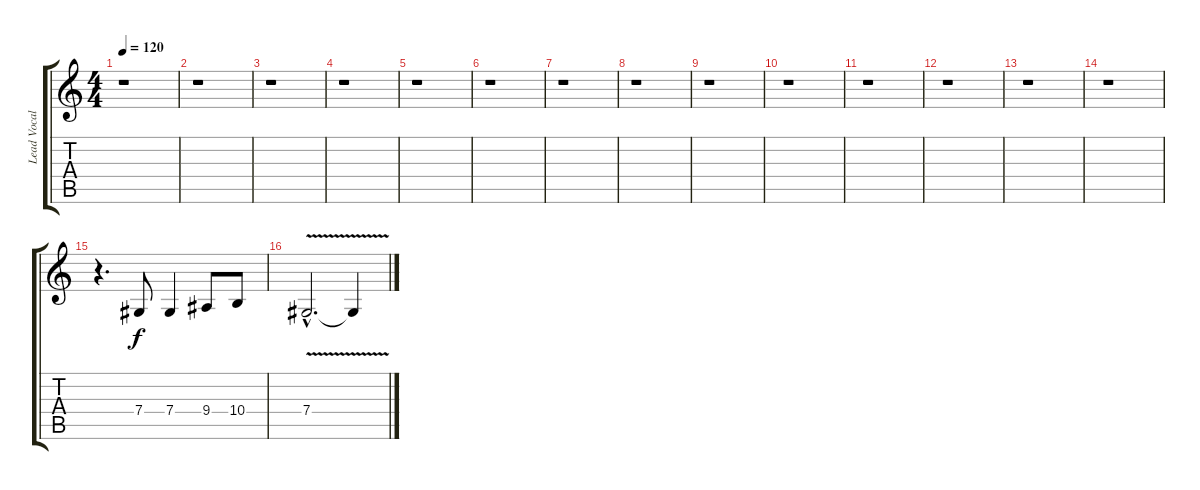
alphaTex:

\track ("Lead Vocal" "Lead Vocal") {instrument tenorsax}
\staff {score tabs}
\tuning (Eb4 Bb3 Gb3 Db3 Ab2 Eb2) {hide}
\ts (4 4)
\tempo 120
\clef g2
\ks c
r.1{dy f} |
r.1 |
r.1 |
r.1 |
r.1 |
r.1 |
r.1 |
r.1 |
r.1 |
r.1 |
r.1 |
r.1 |
r.1 |
r.1 |
r.4{d} 7.4.8 7.4.4 9.4.8 10.4.8 |
7.4{v hac}.2{d} 7.4{t}.4
